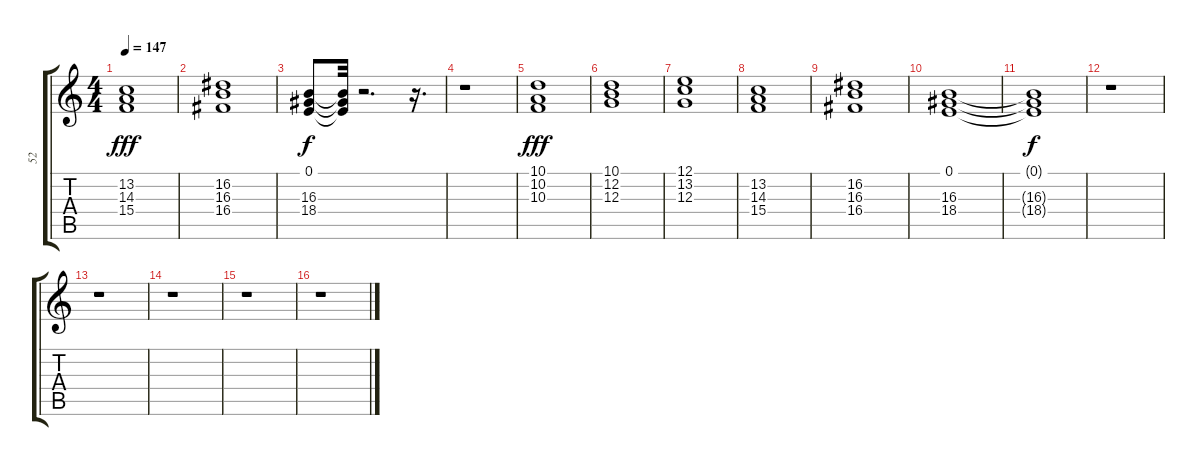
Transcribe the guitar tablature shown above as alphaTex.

\track ("52" "52") {instrument pad4choir}
\staff {score tabs}
\tuning (E4 B3 G3 D3 A2 E2) {hide}
\ts (4 4)
\tempo 147
\clef g2
\ks c
(13.2 14.3 15.4).1{dy fff} |
(16.2 16.3 16.4).1 |
(0.1 16.3 18.4).8{dy f} (0.1{t} 16.3{t} 18.4{t}).32 r.2{d} r.16{d} |
r.1 |
(10.1 10.2 10.3).1{dy fff} |
(10.1 12.2 12.3).1 |
(12.1 13.2 12.3).1 |
(13.2 14.3 15.4).1 |
(16.2 16.3 16.4).1 |
(0.1 16.3 18.4).1 |
(0.1{t} 16.3{t} 18.4{t}).1{dy f} |
r.1 |
r.1 |
r.1 |
r.1 |
r.1
